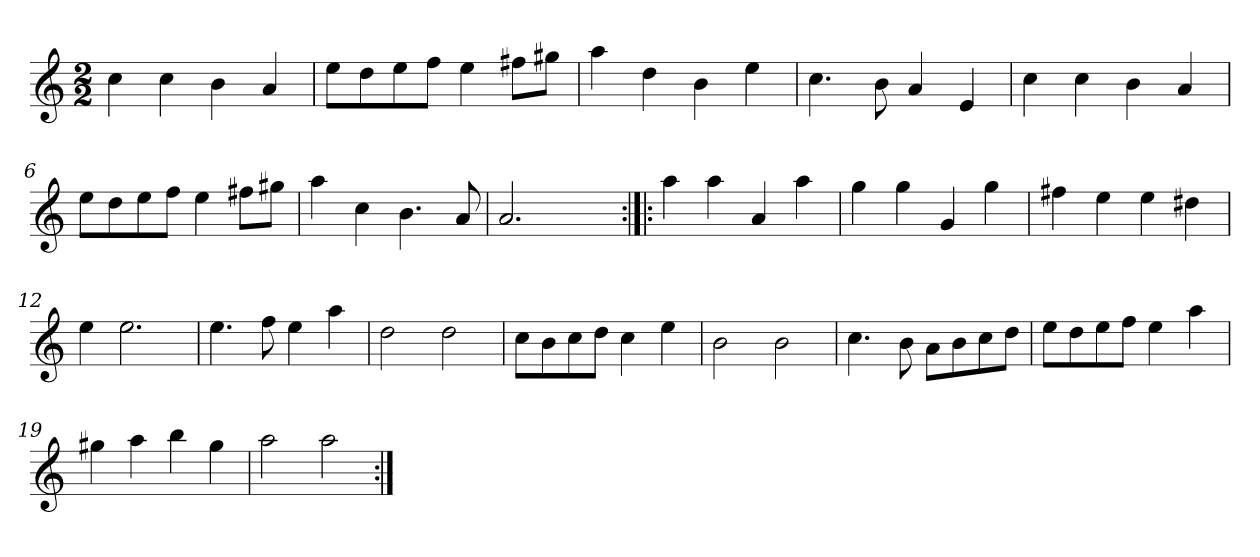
**kern
*part1
*staff1
*clefG2
*k[]
*a:
*M2/2
*MM120
=1
4cc
4cc
4b
4a
=2
8ee\L
8dd\
8ee\
8ff\J
4ee
8ff#X\L
8gg#X\J
=3
4aa
4dd
4b
4ee
=4
4.cc
8b
4a
4e
=5
4cc
4cc
4b
4a
=6
8ee\L
8dd\
8ee\
8ff\J
4ee
8ff#X\L
8gg#X\J
=7
4aa
4cc
4.b
8a
=8
2.a
4ryy
=9:|!|:
4aa
4aa
4a
4aa
=10
4gg
4gg
4g
4gg
=11
4ff#X
4ee
4ee
4dd#X
=12
4ee
2.ee
=13
4.ee
8ff
4ee
4aa
=14
2dd
2dd
=15
8cc\L
8b\
8cc\
8dd\J
4cc
4ee
=16
2b
2b
=17
4.cc
8b
8a\L
8b\
8cc\
8dd\J
=18
8ee\L
8dd\
8ee\
8ff\J
4ee
4aa
=19
4gg#X
4aa
4bb
4gg#
=20
2aa
2aa
=:|!
*-
